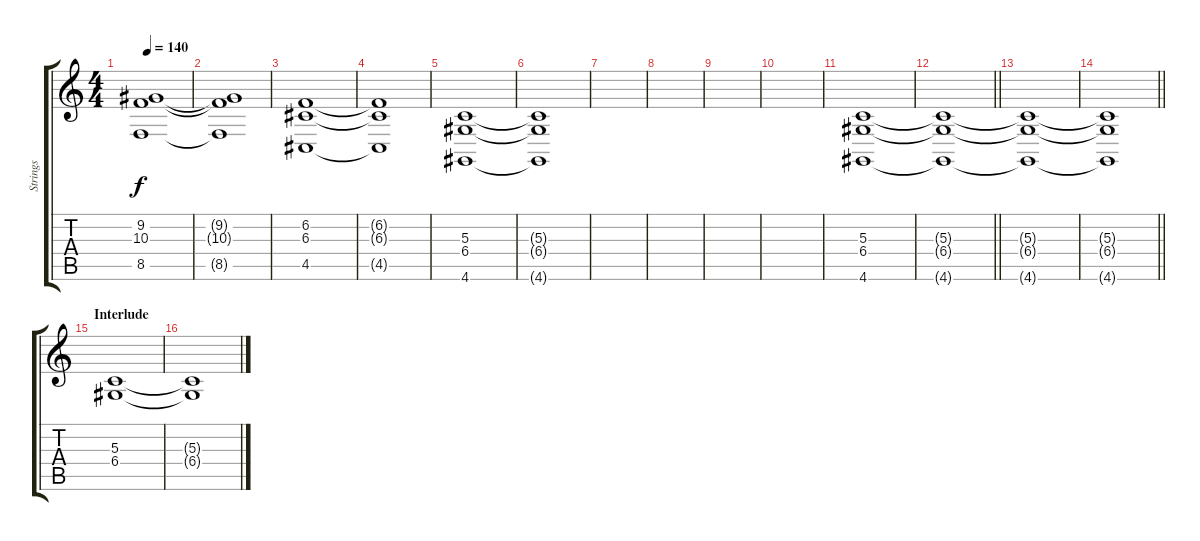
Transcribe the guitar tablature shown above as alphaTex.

\track ("Strings" "Strings") {instrument stringensemble1}
\staff {score tabs}
\tuning (E4 B3 G3 D3 A2 E2) {hide}
\ts (4 4)
\tempo 140
\clef g2
\ks c
(9.2 10.3 8.5).1{dy f} |
(9.2{t} 10.3{t} 8.5{t}).1 |
(6.2 6.3 4.5).1 |
(6.2{t} 6.3{t} 4.5{t}).1 |
(5.3 6.4 4.6).1 |
(5.3{t} 6.4{t} 4.6{t}).1 |
|
|
|
|
(5.3 6.4 4.6).1 |
\barLineRight lightlight
(5.3{t} 6.4{t} 4.6{t}).1 |
(5.3{t} 6.4{t} 4.6{t}).1 |
\barLineRight lightlight
(5.3{t} 6.4{t} 4.6{t}).1 |
\section ("" "Interlude")
(5.3 6.4).1{instrument pad2warm} |
(5.3{t} 6.4{t}).1
